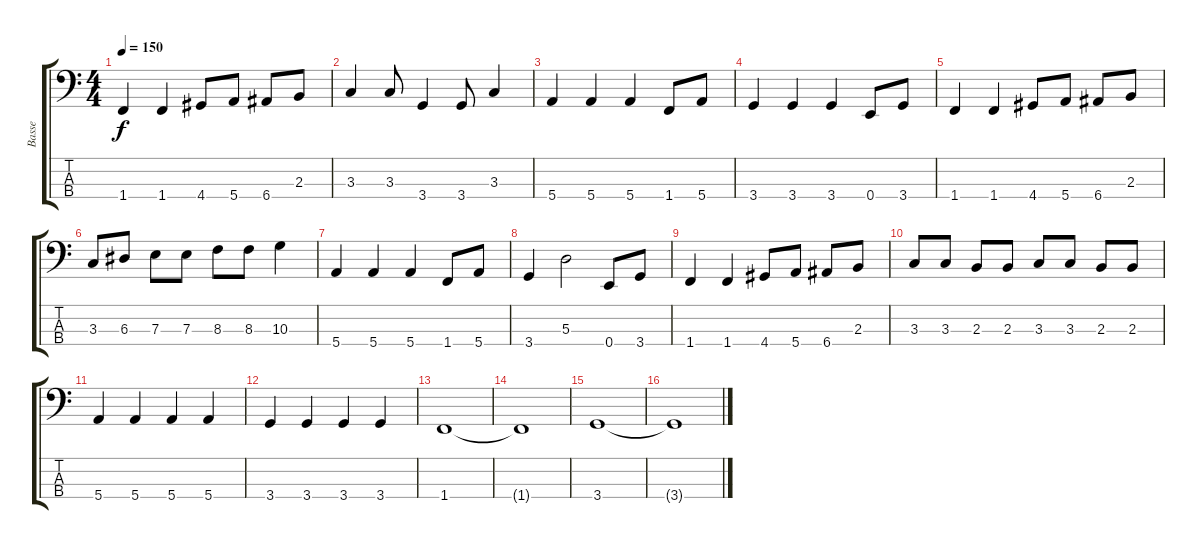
\track ("Basse" "Basse") {instrument electricbassfinger}
\staff {score tabs}
\tuning (G2 D2 A1 E1) {hide}
\ts (4 4)
\tempo 150
\clef f4
\ks c
1.4.4{dy f} 1.4.4 4.4.8 5.4.8 6.4.8 2.3.8 |
3.3.4 3.3.8 3.4.4 3.4.8 3.3.4 |
5.4.4 5.4.4 5.4.4 1.4.8 5.4.8 |
3.4.4 3.4.4 3.4.4 0.4.8 3.4.8 |
1.4.4 1.4.4 4.4.8 5.4.8 6.4.8 2.3.8 |
3.3.8 6.3.8 7.3.8 7.3.8 8.3.8 8.3.8 10.3.4 |
5.4.4 5.4.4 5.4.4 1.4.8 5.4.8 |
3.4.4 5.3.2 0.4.8 3.4.8 |
1.4.4 1.4.4 4.4.8 5.4.8 6.4.8 2.3.8 |
3.3.8 3.3.8 2.3.8 2.3.8 3.3.8 3.3.8 2.3.8 2.3.8 |
5.4.4 5.4.4 5.4.4 5.4.4 |
3.4.4 3.4.4 3.4.4 3.4.4 |
1.4.1 |
1.4{t}.1 |
3.4.1 |
3.4{t}.1
